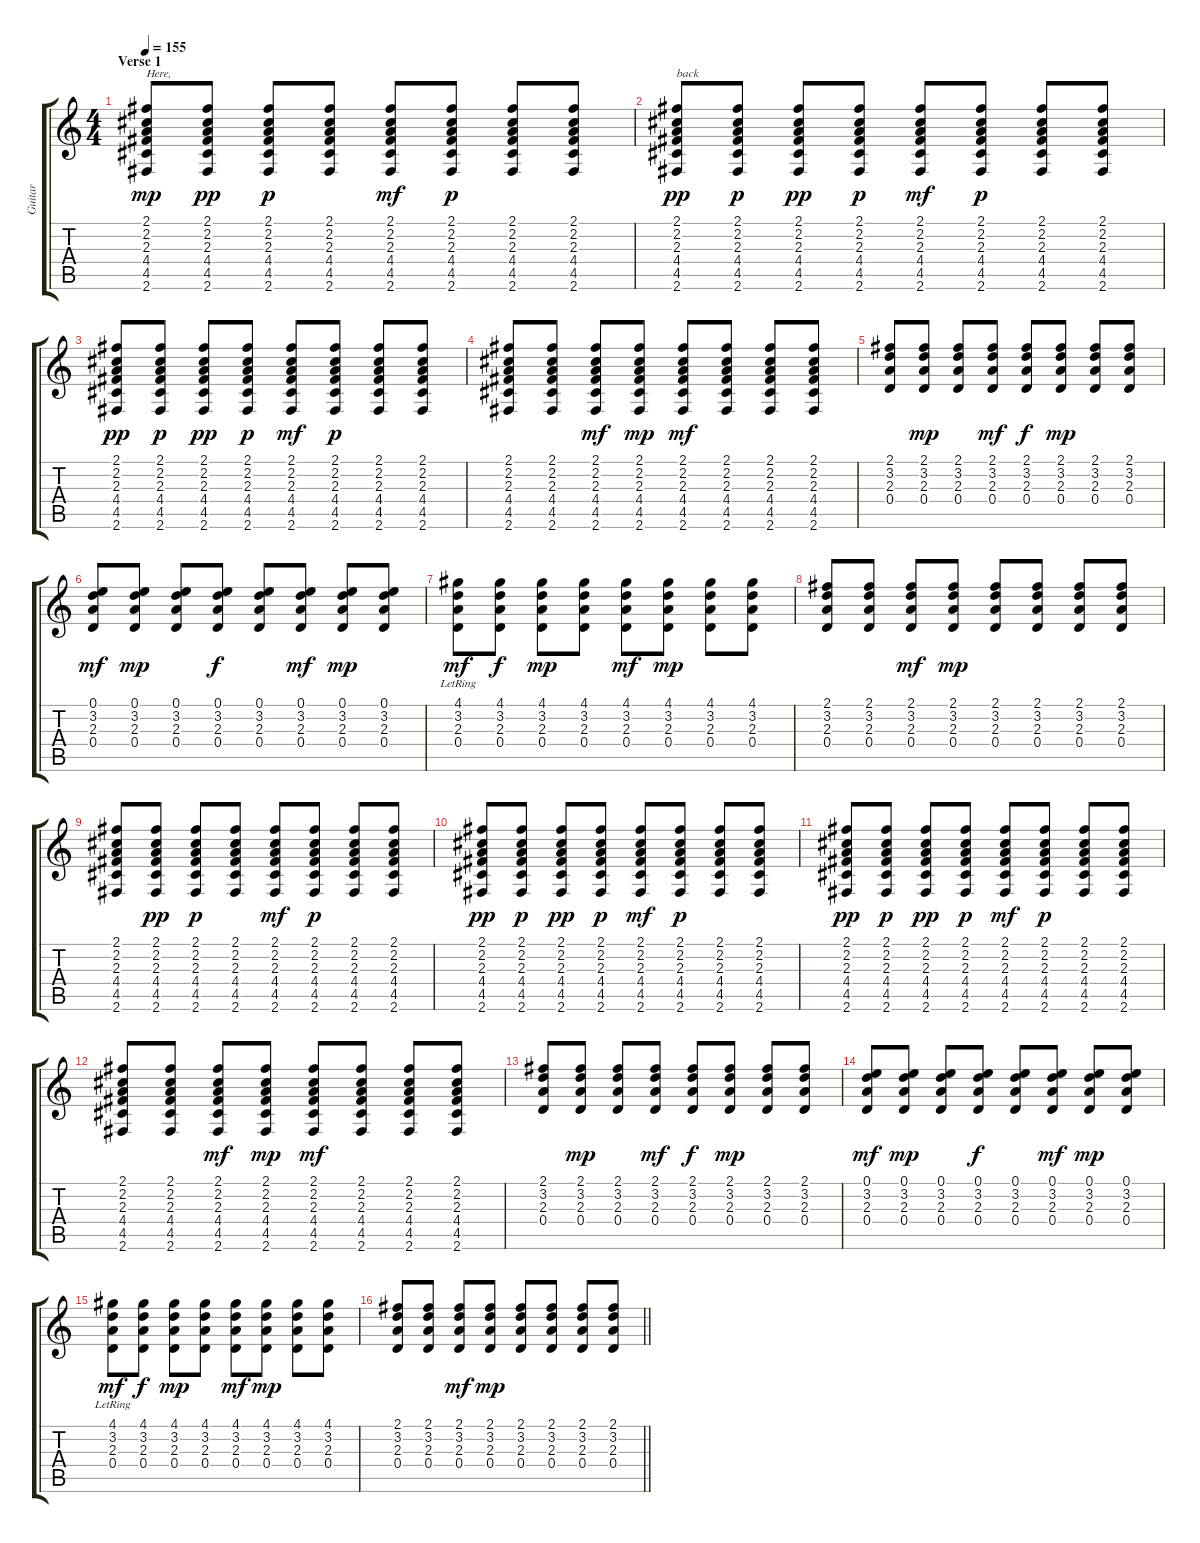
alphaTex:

\track ("Guitar" "Guitar") {instrument acousticguitarsteel}
\staff {score tabs}
\tuning (E4 B3 G3 D3 A2 E2) {hide}
\ts (4 4)
\section ("" "Verse 1")
\tempo 155
\clef g2
\ks c
(2.1 2.2 2.3 4.4 4.5 2.6).8{txt "Here," dy mp} (2.1 2.2 2.3 4.4 4.5 2.6).8{dy pp} (2.1 2.2 2.3 4.4 4.5 2.6).8{dy p} (2.1 2.2 2.3 4.4 4.5 2.6).8 (2.1 2.2 2.3 4.4 4.5 2.6).8{dy mf} (2.1 2.2 2.3 4.4 4.5 2.6).8{dy p} (2.1 2.2 2.3 4.4 4.5 2.6).8 (2.1 2.2 2.3 4.4 4.5 2.6).8 |
(2.1 2.2 2.3 4.4 4.5 2.6).8{txt "back" dy pp} (2.1 2.2 2.3 4.4 4.5 2.6).8{dy p} (2.1 2.2 2.3 4.4 4.5 2.6).8{dy pp} (2.1 2.2 2.3 4.4 4.5 2.6).8{dy p} (2.1 2.2 2.3 4.4 4.5 2.6).8{dy mf} (2.1 2.2 2.3 4.4 4.5 2.6).8{dy p} (2.1 2.2 2.3 4.4 4.5 2.6).8 (2.1 2.2 2.3 4.4 4.5 2.6).8 |
(2.1 2.2 2.3 4.4 4.5 2.6).8{dy pp} (2.1 2.2 2.3 4.4 4.5 2.6).8{dy p} (2.1 2.2 2.3 4.4 4.5 2.6).8{dy pp} (2.1 2.2 2.3 4.4 4.5 2.6).8{dy p} (2.1 2.2 2.3 4.4 4.5 2.6).8{dy mf} (2.1 2.2 2.3 4.4 4.5 2.6).8{dy p} (2.1 2.2 2.3 4.4 4.5 2.6).8 (2.1 2.2 2.3 4.4 4.5 2.6).8 |
(2.1 2.2 2.3 4.4 4.5 2.6).8 (2.1 2.2 2.3 4.4 4.5 2.6).8 (2.1 2.2 2.3 4.4 4.5 2.6).8{dy mf} (2.1 2.2 2.3 4.4 4.5 2.6).8{dy mp} (2.1 2.2 2.3 4.4 4.5 2.6).8{dy mf} (2.1 2.2 2.3 4.4 4.5 2.6).8 (2.1 2.2 2.3 4.4 4.5 2.6).8 (2.1 2.2 2.3 4.4 4.5 2.6).8 |
(2.1 3.2 2.3 0.4).8 (2.1 3.2 2.3 0.4).8{dy mp} (2.1 3.2 2.3 0.4).8 (2.1 3.2 2.3 0.4).8{dy mf} (2.1 3.2 2.3 0.4).8{dy f} (2.1 3.2 2.3 0.4).8{dy mp} (2.1 3.2 2.3 0.4).8 (2.1 3.2 2.3 0.4).8 |
(0.1 3.2 2.3 0.4).8{dy mf} (0.1 3.2 2.3 0.4).8{dy mp} (0.1 3.2 2.3 0.4).8 (0.1 3.2 2.3 0.4).8{dy f} (0.1 3.2 2.3 0.4).8 (0.1 3.2 2.3 0.4).8{dy mf} (0.1 3.2 2.3 0.4).8{dy mp} (0.1 3.2 2.3 0.4).8 |
(4.1 3.2{lr} 2.3 0.4).8{dy mf} (4.1 3.2 2.3 0.4).8{dy f} (4.1 3.2 2.3 0.4).8{dy mp} (4.1 3.2 2.3 0.4).8 (4.1 3.2 2.3 0.4).8{dy mf} (4.1 3.2 2.3 0.4).8{dy mp} (4.1 3.2 2.3 0.4).8 (4.1 3.2 2.3 0.4).8 |
(2.1 3.2 2.3 0.4).8 (2.1 3.2 2.3 0.4).8 (2.1 3.2 2.3 0.4).8{dy mf} (2.1 3.2 2.3 0.4).8{dy mp} (2.1 3.2 2.3 0.4).8 (2.1 3.2 2.3 0.4).8 (2.1 3.2 2.3 0.4).8 (2.1 3.2 2.3 0.4).8 |
(2.1 2.2 2.3 4.4 4.5 2.6).8 (2.1 2.2 2.3 4.4 4.5 2.6).8{dy pp} (2.1 2.2 2.3 4.4 4.5 2.6).8{dy p} (2.1 2.2 2.3 4.4 4.5 2.6).8 (2.1 2.2 2.3 4.4 4.5 2.6).8{dy mf} (2.1 2.2 2.3 4.4 4.5 2.6).8{dy p} (2.1 2.2 2.3 4.4 4.5 2.6).8 (2.1 2.2 2.3 4.4 4.5 2.6).8 |
(2.1 2.2 2.3 4.4 4.5 2.6).8{dy pp} (2.1 2.2 2.3 4.4 4.5 2.6).8{dy p} (2.1 2.2 2.3 4.4 4.5 2.6).8{dy pp} (2.1 2.2 2.3 4.4 4.5 2.6).8{dy p} (2.1 2.2 2.3 4.4 4.5 2.6).8{dy mf} (2.1 2.2 2.3 4.4 4.5 2.6).8{dy p} (2.1 2.2 2.3 4.4 4.5 2.6).8 (2.1 2.2 2.3 4.4 4.5 2.6).8 |
(2.1 2.2 2.3 4.4 4.5 2.6).8{dy pp} (2.1 2.2 2.3 4.4 4.5 2.6).8{dy p} (2.1 2.2 2.3 4.4 4.5 2.6).8{dy pp} (2.1 2.2 2.3 4.4 4.5 2.6).8{dy p} (2.1 2.2 2.3 4.4 4.5 2.6).8{dy mf} (2.1 2.2 2.3 4.4 4.5 2.6).8{dy p} (2.1 2.2 2.3 4.4 4.5 2.6).8 (2.1 2.2 2.3 4.4 4.5 2.6).8 |
(2.1 2.2 2.3 4.4 4.5 2.6).8 (2.1 2.2 2.3 4.4 4.5 2.6).8 (2.1 2.2 2.3 4.4 4.5 2.6).8{dy mf} (2.1 2.2 2.3 4.4 4.5 2.6).8{dy mp} (2.1 2.2 2.3 4.4 4.5 2.6).8{dy mf} (2.1 2.2 2.3 4.4 4.5 2.6).8 (2.1 2.2 2.3 4.4 4.5 2.6).8 (2.1 2.2 2.3 4.4 4.5 2.6).8 |
(2.1 3.2 2.3 0.4).8 (2.1 3.2 2.3 0.4).8{dy mp} (2.1 3.2 2.3 0.4).8 (2.1 3.2 2.3 0.4).8{dy mf} (2.1 3.2 2.3 0.4).8{dy f} (2.1 3.2 2.3 0.4).8{dy mp} (2.1 3.2 2.3 0.4).8 (2.1 3.2 2.3 0.4).8 |
(0.1 3.2 2.3 0.4).8{dy mf} (0.1 3.2 2.3 0.4).8{dy mp} (0.1 3.2 2.3 0.4).8 (0.1 3.2 2.3 0.4).8{dy f} (0.1 3.2 2.3 0.4).8 (0.1 3.2 2.3 0.4).8{dy mf} (0.1 3.2 2.3 0.4).8{dy mp} (0.1 3.2 2.3 0.4).8 |
(4.1 3.2{lr} 2.3 0.4).8{dy mf} (4.1 3.2 2.3 0.4).8{dy f} (4.1 3.2 2.3 0.4).8{dy mp} (4.1 3.2 2.3 0.4).8 (4.1 3.2 2.3 0.4).8{dy mf} (4.1 3.2 2.3 0.4).8{dy mp} (4.1 3.2 2.3 0.4).8 (4.1 3.2 2.3 0.4).8 |
\barLineRight lightlight
(2.1 3.2 2.3 0.4).8 (2.1 3.2 2.3 0.4).8 (2.1 3.2 2.3 0.4).8{dy mf} (2.1 3.2 2.3 0.4).8{dy mp} (2.1 3.2 2.3 0.4).8 (2.1 3.2 2.3 0.4).8 (2.1 3.2 2.3 0.4).8 (2.1 3.2 2.3 0.4).8
